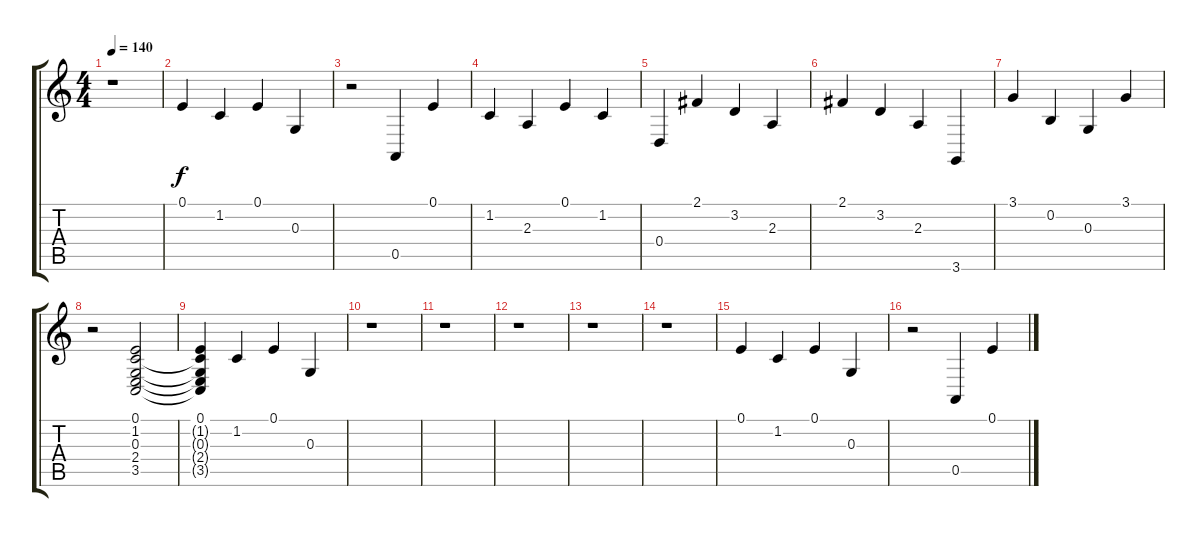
\track "" {instrument electricgrandpiano}
\staff {score tabs}
\tuning (E4 B3 G3 D3 A2 E2) {hide}
\ts (4 4)
\tempo 140
\clef g2
\ks c
r.1{dy f} |
0.1.4 1.2.4 0.1.4 0.3.4 |
r.2 0.5.4 0.1.4 |
1.2.4 2.3.4 0.1.4 1.2.4 |
0.4.4 2.1.4 3.2.4 2.3.4 |
2.1.4 3.2.4 2.3.4 3.6.4 |
3.1.4 0.2.4 0.3.4 3.1.4 |
r.2 (0.1 1.2 0.3 2.4 3.5).2 |
(0.1 1.2{t} 0.3{t} 2.4{t} 3.5{t}).4 1.2.4 0.1.4 0.3.4 |
r.1 |
r.1 |
r.1 |
r.1 |
r.1 |
0.1.4 1.2.4 0.1.4 0.3.4 |
r.2 0.5.4 0.1.4
